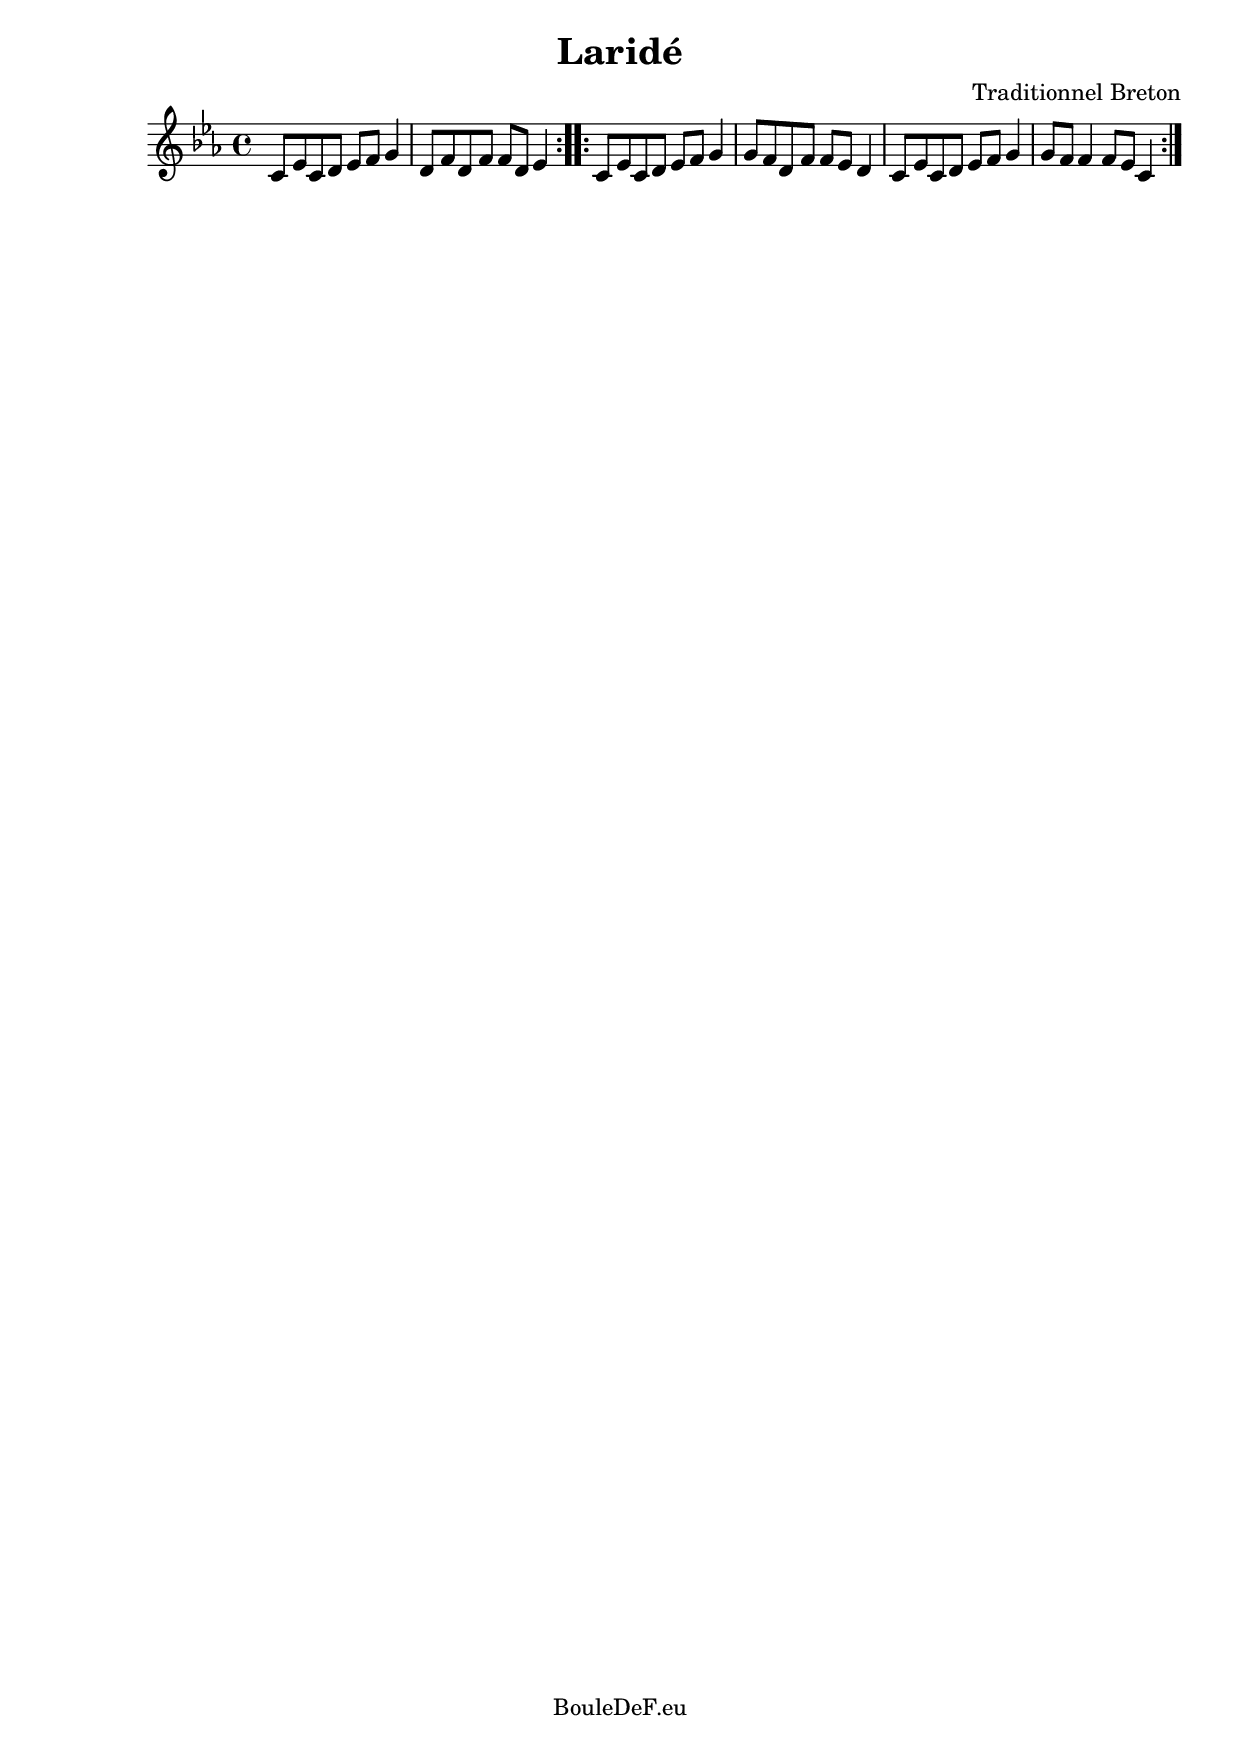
\version "2.16.2"
\include "italiano.ly"

\header {
	title = "Laridé"
	composer = "Traditionnel Breton"
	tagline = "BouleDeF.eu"
}

\score {
	\new Staff \relative sib {
		\clef "treble"
		\key mib \major
		\time 4/4

		\repeat volta 2 {
			| do8 mib do re mib fa sol4
			| re8 fa re fa fa re mib4
		}
		\repeat volta 2 {
			| do8 mib do re mib fa sol4
			| sol8 fa re fa fa mib re4
			| do8 mib do re mib fa sol4
			| sol8 fa fa4 fa8 mib do4
		}
	}
	\layout {}
}
